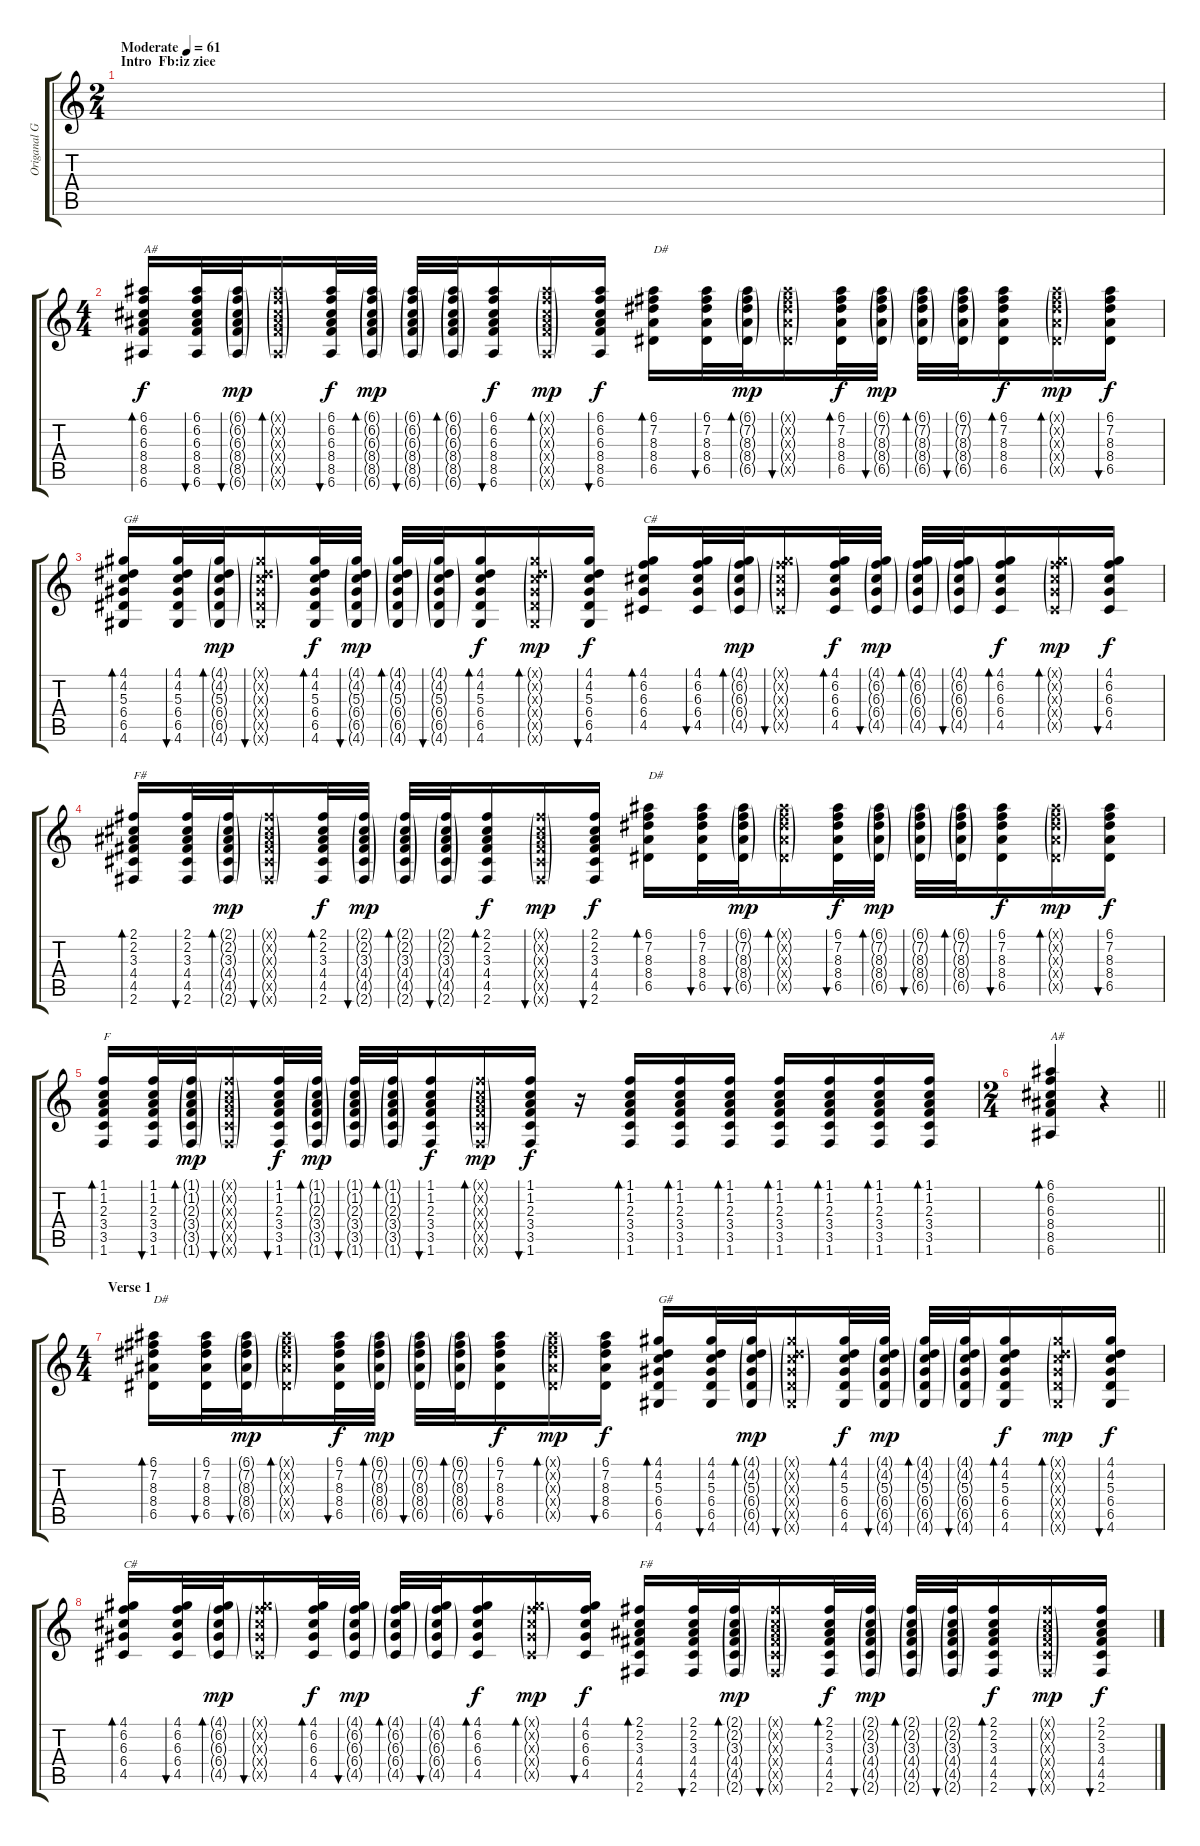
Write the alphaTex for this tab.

\track ("Origanal Guitar Tegar" "Origanal G") {instrument acousticguitarsteel}
\staff {score tabs}
\tuning (E4 B3 G3 D3 A2 E2) {hide}
\ts (2 4)
\section ("" "Intro  Fb:iz ziee")
\tempo (61 "Moderate")
\clef g2
\ks c
|
\ts (4 4)
(6.1 6.2 6.3 8.4 8.5 6.6).16{bd 30 txt "A#"} (6.1 6.2 6.3 8.4 8.5 6.6).32{bu 30} (6.1{g} 6.2{g} 6.3{g} 8.4{g} 8.5{g} 6.6{g}).32{bu 30 dy mp} (6.1{g x} 6.2{g x} 6.3{g x} 8.4{g x} 8.5{g x} 6.6{g x}).16{bd 30} (6.1 6.2 6.3 8.4 8.5 6.6).32{bu 30 dy f} (6.1{g} 6.2{g} 6.3{g} 8.4{g} 8.5{g} 6.6{g}).32{bd 30 dy mp} (6.1{g} 6.2{g} 6.3{g} 8.4{g} 8.5{g} 6.6{g}).32{bu 30} (6.1{g} 6.2{g} 6.3{g} 8.4{g} 8.5{g} 6.6{g}).32{bd 30} (6.1 6.2 6.3 8.4 8.5 6.6).16{bu 30 dy f} (6.1{g x} 6.2{g x} 6.3{g x} 8.4{g x} 8.5{g x} 6.6{g x}).16{bd 30 dy mp} (6.1 6.2 6.3 8.4 8.5 6.6).16{bu 30 dy f} (6.1 7.2 8.3 8.4 6.5).16{bd 30 txt "D#"} (6.1 7.2 8.3 8.4 6.5).32{bu 30} (6.1{g} 7.2{g} 8.3{g} 8.4{g} 6.5{g}).32{bd 30 dy mp} (6.1{g x} 7.2{g x} 8.3{g x} 8.4{g x} 6.5{g x}).16{bu 30} (6.1 7.2 8.3 8.4 6.5).32{bd 30 dy f} (6.1{g} 7.2{g} 8.3{g} 8.4{g} 6.5{g}).32{bu 30 dy mp} (6.1{g} 7.2{g} 8.3{g} 8.4{g} 6.5{g}).32{bd 30} (6.1{g} 7.2{g} 8.3{g} 8.4{g} 6.5{g}).32{bu 30} (6.1 7.2 8.3 8.4 6.5).16{bd 30 dy f} (6.1{g x} 7.2{g x} 8.3{g x} 8.4{g x} 6.5{g x}).16{bd 30 dy mp} (6.1 7.2 8.3 8.4 6.5).16{bu 30 dy f} |
(4.1 4.2 5.3 6.4 6.5 4.6).16{bd 30 txt "G#"} (4.1 4.2 5.3 6.4 6.5 4.6).32{bu 30} (4.1{g} 4.2{g} 5.3{g} 6.4{g} 6.5{g} 4.6{g}).32{bd 30 dy mp} (4.1{g x} 4.2{g x} 5.3{g x} 6.4{g x} 6.5{g x} 4.6{g x}).16{bu 30} (4.1 4.2 5.3 6.4 6.5 4.6).32{bd 30 dy f} (4.1{g} 4.2{g} 5.3{g} 6.4{g} 6.5{g} 4.6{g}).32{bu 30 dy mp} (4.1{g} 4.2{g} 5.3{g} 6.4{g} 6.5{g} 4.6{g}).32{bd 30} (4.1{g} 4.2{g} 5.3{g} 6.4{g} 6.5{g} 4.6{g}).32{bu 30} (4.1 4.2 5.3 6.4 6.5 4.6).16{bd 30 dy f} (4.1{g x} 4.2{g x} 5.3{g x} 6.4{g x} 6.5{g x} 4.6{g x}).16{bd 30 dy mp} (4.1 4.2 5.3 6.4 6.5 4.6).16{bu 30 dy f} (4.1 6.2 6.3 6.4 4.5).16{bd 30 txt "C#"} (4.1 6.2 6.3 6.4 4.5).32{bu 30} (4.1{g} 6.2{g} 6.3{g} 6.4{g} 4.5{g}).32{bd 30 dy mp} (4.1{g x} 6.2{g x} 6.3{g x} 6.4{g x} 4.5{g x}).16{bu 30} (4.1 6.2 6.3 6.4 4.5).32{bd 30 dy f} (4.1{g} 6.2{g} 6.3{g} 6.4{g} 4.5{g}).32{bu 30 dy mp} (4.1{g} 6.2{g} 6.3{g} 6.4{g} 4.5{g}).32{bd 30} (4.1{g} 6.2{g} 6.3{g} 6.4{g} 4.5{g}).32{bu 30} (4.1 6.2 6.3 6.4 4.5).16{bd 30 dy f} (4.1{g x} 6.2{g x} 6.3{g x} 6.4{g x} 4.5{g x}).16{bd 30 dy mp} (4.1 6.2 6.3 6.4 4.5).16{bu 30 dy f} |
(2.1 2.2 3.3 4.4 4.5 2.6).16{bd 30 txt "F#"} (2.1 2.2 3.3 4.4 4.5 2.6).32{bu 30} (2.1{g} 2.2{g} 3.3{g} 4.4{g} 4.5{g} 2.6{g}).32{bd 30 dy mp} (2.1{g x} 2.2{g x} 3.3{g x} 4.4{g x} 4.5{g x} 2.6{g x}).16{bu 30} (2.1 2.2 3.3 4.4 4.5 2.6).32{bd 30 dy f} (2.1{g} 2.2{g} 3.3{g} 4.4{g} 4.5{g} 2.6{g}).32{bu 30 dy mp} (2.1{g} 2.2{g} 3.3{g} 4.4{g} 4.5{g} 2.6{g}).32{bd 30} (2.1{g} 2.2{g} 3.3{g} 4.4{g} 4.5{g} 2.6{g}).32{bu 30} (2.1 2.2 3.3 4.4 4.5 2.6).16{bd 30 dy f} (2.1{g x} 2.2{g x} 3.3{g x} 4.4{g x} 4.5{g x} 2.6{g x}).16{bu 30 dy mp} (2.1 2.2 3.3 4.4 4.5 2.6).16{bu 30 dy f} (6.1 7.2 8.3 8.4 6.5).16{bd 30 txt "D#"} (6.1 7.2 8.3 8.4 6.5).32{bu 30} (6.1{g} 7.2{g} 8.3{g} 8.4{g} 6.5{g}).32{bu 30 dy mp} (6.1{g x} 7.2{g x} 8.3{g x} 8.4{g x} 6.5{g x}).16{bd 30} (6.1 7.2 8.3 8.4 6.5).32{bu 30 dy f} (6.1{g} 7.2{g} 8.3{g} 8.4{g} 6.5{g}).32{bd 30 dy mp} (6.1{g} 7.2{g} 8.3{g} 8.4{g} 6.5{g}).32{bu 30} (6.1{g} 7.2{g} 8.3{g} 8.4{g} 6.5{g}).32{bd 30} (6.1 7.2 8.3 8.4 6.5).16{bu 30 dy f} (6.1{g x} 7.2{g x} 8.3{g x} 8.4{g x} 6.5{g x}).16{bd 30 dy mp} (6.1 7.2 8.3 8.4 6.5).16{bu 30 dy f} |
(1.1 1.2 2.3 3.4 3.5 1.6).16{bd 30 txt "F"} (1.1 1.2 2.3 3.4 3.5 1.6).32{bu 30} (1.1{g} 1.2{g} 2.3{g} 3.4{g} 3.5{g} 1.6{g}).32{bd 30 dy mp} (1.1{g x} 1.2{g x} 2.3{g x} 3.4{g x} 3.5{g x} 1.6{g x}).16{bu 30} (1.1 1.2 2.3 3.4 3.5 1.6).32{bu 30 dy f} (1.1{g} 1.2{g} 2.3{g} 3.4{g} 3.5{g} 1.6{g}).32{bd 30 dy mp} (1.1{g} 1.2{g} 2.3{g} 3.4{g} 3.5{g} 1.6{g}).32{bu 30} (1.1{g} 1.2{g} 2.3{g} 3.4{g} 3.5{g} 1.6{g}).32{bd 30} (1.1 1.2 2.3 3.4 3.5 1.6).16{bu 30 dy f} (1.1{g x} 1.2{g x} 2.3{g x} 3.4{g x} 3.5{g x} 1.6{g x}).16{bd 30 dy mp} (1.1 1.2 2.3 3.4 3.5 1.6).16{bu 30 dy f} r.16 (1.1 1.2 2.3 3.4 3.5 1.6).16{bd 30} (1.1 1.2 2.3 3.4 3.5 1.6).16{bd 30} (1.1 1.2 2.3 3.4 3.5 1.6).16{bd 30} (1.1 1.2 2.3 3.4 3.5 1.6).16{bd 30} (1.1 1.2 2.3 3.4 3.5 1.6).16{bd 30} (1.1 1.2 2.3 3.4 3.5 1.6).16{bd 30} (1.1 1.2 2.3 3.4 3.5 1.6).16{bd 30} |
\ts (2 4)
\barLineRight lightlight
(6.1 6.2 6.3 8.4 8.5 6.6).4{bd 30 txt "A#"} r.4 |
\ts (4 4)
\section ("" "Verse 1")
(6.1 7.2 8.3 8.4 6.5).16{bd 30 txt "D#"} (6.1 7.2 8.3 8.4 6.5).32{bu 30} (6.1{g} 7.2{g} 8.3{g} 8.4{g} 6.5{g}).32{bu 30 dy mp} (6.1{g x} 7.2{g x} 8.3{g x} 8.4{g x} 6.5{g x}).16{bd 30} (6.1 7.2 8.3 8.4 6.5).32{bu 30 dy f} (6.1{g} 7.2{g} 8.3{g} 8.4{g} 6.5{g}).32{bd 30 dy mp} (6.1{g} 7.2{g} 8.3{g} 8.4{g} 6.5{g}).32{bu 30} (6.1{g} 7.2{g} 8.3{g} 8.4{g} 6.5{g}).32{bd 30} (6.1 7.2 8.3 8.4 6.5).16{bu 30 dy f} (6.1{g x} 7.2{g x} 8.3{g x} 8.4{g x} 6.5{g x}).16{bd 30 dy mp} (6.1 7.2 8.3 8.4 6.5).16{bu 30 dy f} (4.1 4.2 5.3 6.4 6.5 4.6).16{bd 30 txt "G#"} (4.1 4.2 5.3 6.4 6.5 4.6).32{bu 30} (4.1{g} 4.2{g} 5.3{g} 6.4{g} 6.5{g} 4.6{g}).32{bd 30 dy mp} (4.1{g x} 4.2{g x} 5.3{g x} 6.4{g x} 6.5{g x} 4.6{g x}).16{bu 30} (4.1 4.2 5.3 6.4 6.5 4.6).32{bd 30 dy f} (4.1{g} 4.2{g} 5.3{g} 6.4{g} 6.5{g} 4.6{g}).32{bu 30 dy mp} (4.1{g} 4.2{g} 5.3{g} 6.4{g} 6.5{g} 4.6{g}).32{bd 30} (4.1{g} 4.2{g} 5.3{g} 6.4{g} 6.5{g} 4.6{g}).32{bu 30} (4.1 4.2 5.3 6.4 6.5 4.6).16{bd 30 dy f} (4.1{g x} 4.2{g x} 5.3{g x} 6.4{g x} 6.5{g x} 4.6{g x}).16{bd 30 dy mp} (4.1 4.2 5.3 6.4 6.5 4.6).16{bu 30 dy f} |
(4.1 6.2 6.3 6.4 4.5).16{bd 30 txt "C#"} (4.1 6.2 6.3 6.4 4.5).32{bu 30} (4.1{g} 6.2{g} 6.3{g} 6.4{g} 4.5{g}).32{bd 30 dy mp} (4.1{g x} 6.2{g x} 6.3{g x} 6.4{g x} 4.5{g x}).16{bu 30} (4.1 6.2 6.3 6.4 4.5).32{bd 30 dy f} (4.1{g} 6.2{g} 6.3{g} 6.4{g} 4.5{g}).32{bu 30 dy mp} (4.1{g} 6.2{g} 6.3{g} 6.4{g} 4.5{g}).32{bd 30} (4.1{g} 6.2{g} 6.3{g} 6.4{g} 4.5{g}).32{bu 30} (4.1 6.2 6.3 6.4 4.5).16{bd 30 dy f} (4.1{g x} 6.2{g x} 6.3{g x} 6.4{g x} 4.5{g x}).16{bd 30 dy mp} (4.1 6.2 6.3 6.4 4.5).16{bu 30 dy f} (2.1 2.2 3.3 4.4 4.5 2.6).16{bd 30 txt "F#"} (2.1 2.2 3.3 4.4 4.5 2.6).32{bu 30} (2.1{g} 2.2{g} 3.3{g} 4.4{g} 4.5{g} 2.6{g}).32{bd 30 dy mp} (2.1{g x} 2.2{g x} 3.3{g x} 4.4{g x} 4.5{g x} 2.6{g x}).16{bu 30} (2.1 2.2 3.3 4.4 4.5 2.6).32{bd 30 dy f} (2.1{g} 2.2{g} 3.3{g} 4.4{g} 4.5{g} 2.6{g}).32{bu 30 dy mp} (2.1{g} 2.2{g} 3.3{g} 4.4{g} 4.5{g} 2.6{g}).32{bd 30} (2.1{g} 2.2{g} 3.3{g} 4.4{g} 4.5{g} 2.6{g}).32{bu 30} (2.1 2.2 3.3 4.4 4.5 2.6).16{bd 30 dy f} (2.1{g x} 2.2{g x} 3.3{g x} 4.4{g x} 4.5{g x} 2.6{g x}).16{bu 30 dy mp} (2.1 2.2 3.3 4.4 4.5 2.6).16{bu 30 dy f}
